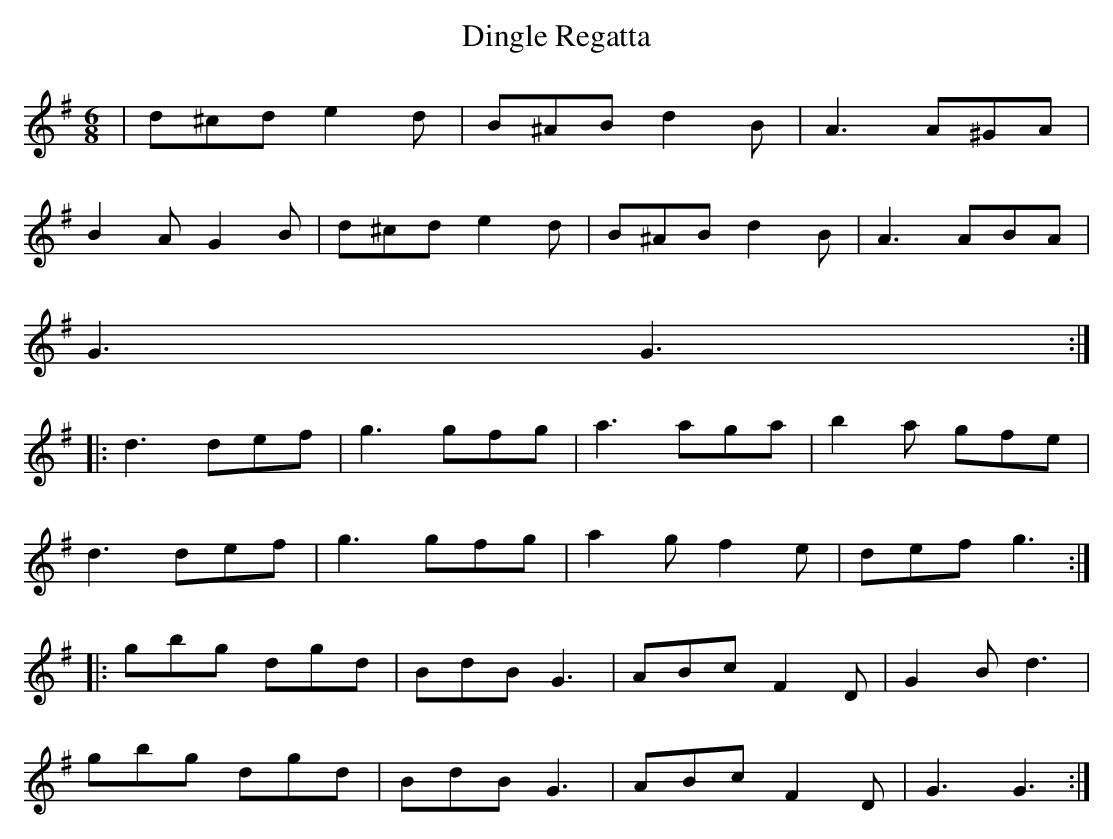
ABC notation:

X:1
T:Dingle Regatta
M:6/8
L:1/8
K:G
|d^cd e2d|B^AB d2B|A3A^GA|
B2A G2B|d^cd e2d|B^AB d2B|A3ABA|
G3G3:|
|:d3def|g3gfg|a3aga|b2a gfe|
d3def|g3gfg|a2g f2e|def g3:|
|:gbg dgd|BdB G3|ABc F2D|G2B d3|
gbg dgd|BdB G3|ABc F2D|G3G3:|
